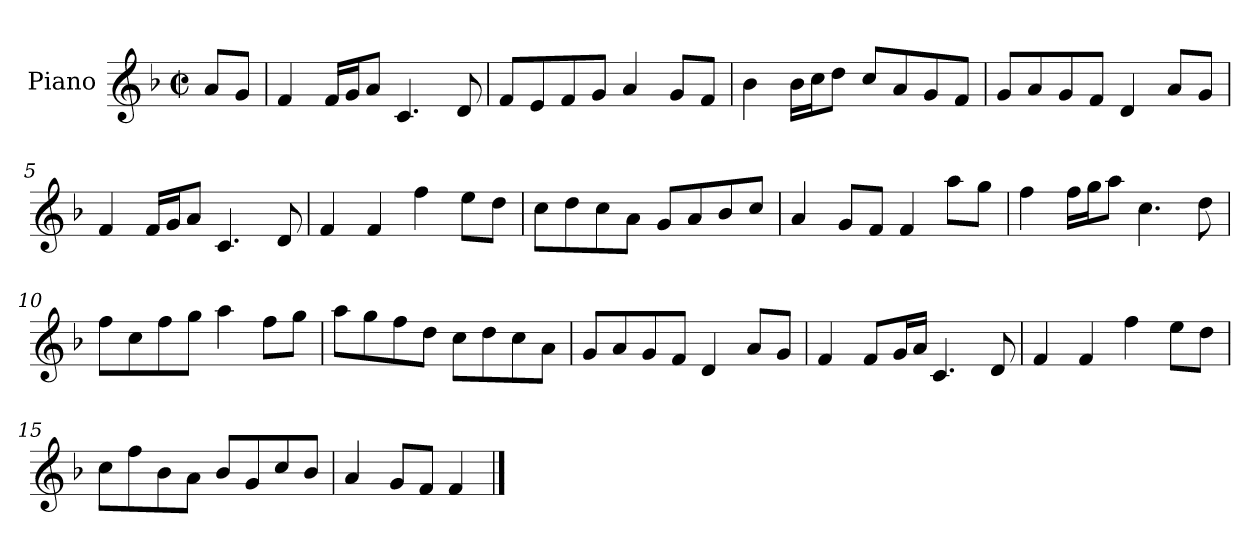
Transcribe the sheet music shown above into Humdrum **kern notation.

**kern
*part1
*staff1
*I"Piano
*I'Pno.
*clefG2
*k[b-]
*M2/2
*met(c|)
=
8a/L
8g/J
=1
4f/
16f/LL
16g/J
8a/J
4.c/
8d/
=2
8f/L
8e/
8f/
8g/J
4a/
8g/L
8f/J
=3
4b-\
16b-\LL
16cc\J
8dd\J
8cc/L
8a/
8g/
8f/J
=4
8g/L
8a/
8g/
8f/J
4d/
8a/L
8g/J
=5
4f/
16f/LL
16g/J
8a/J
4.c/
8d/
!!LO:LB:g=z
=6
4f/
4f/
4ff\
8ee\L
8dd\J
=7
8cc\L
8dd\
8cc\
8a\J
8g/L
8a/
8b-/
8cc/J
=8
4a/
8g/L
8f/J
4f/
8aa\L
8gg\J
=9
4ff\
16ff\LL
16gg\J
8aa\J
4.cc\
8dd\
=10
8ff\L
8cc\
8ff\
8gg\J
4aa\
8ff\L
8gg\J
=11
8aa\L
8gg\
8ff\
8dd\J
8cc\L
8dd\
8cc\
8a\J
!!LO:LB:g=z
=12
8g/L
8a/
8g/
8f/J
4d/
8a/L
8g/J
=13
4f/
8f/L
16g/L
16a/JJ
4.c/
8d/
=14
4f/
4f/
4ff\
8ee\L
8dd\J
=15
8cc\L
8ff\
8b-\
8a\J
8b-/L
8g/
8cc/
8b-/J
=16
4a/
8g/L
8f/J
4f/
==
*-
